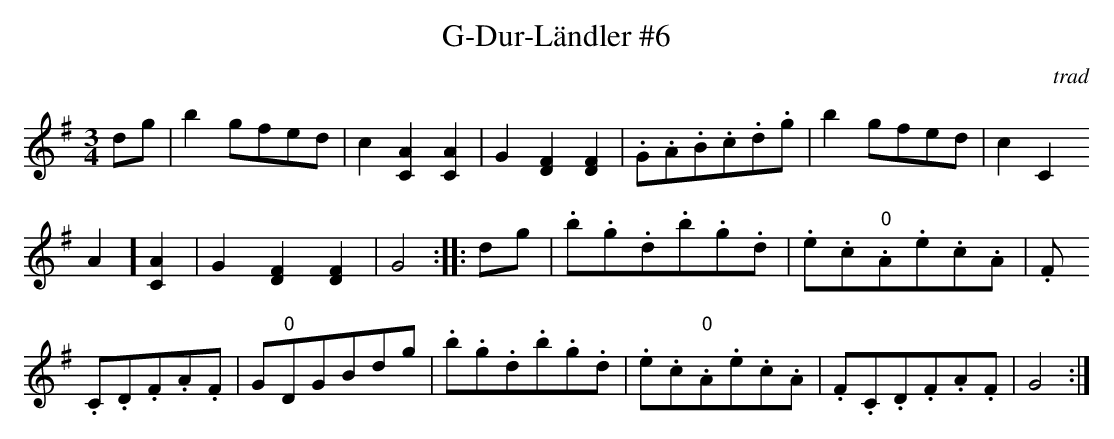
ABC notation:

X:1
T:G-Dur-Ländler #6
M:3/4
L:1/8
C:trad
K:G
dg|b2 gfed|c2 [C2A2] [C2A2]|G2 [D2F2] [D2F2]|.G.A.B.c.d.g|b2 gfed|c2 [C2
A2] [C2A2]|G2 [D2F2] [D2F2]|G4   :||: dg|.b.g.d.b.g.d|.e.c"0".A.e.c.A|.F
.C.D.F.A.F|G"0"DGBdg|.b.g.d.b.g.d|.e.c"0".A.e.c.A|.F.C.D.F.A.F|G4  :|
